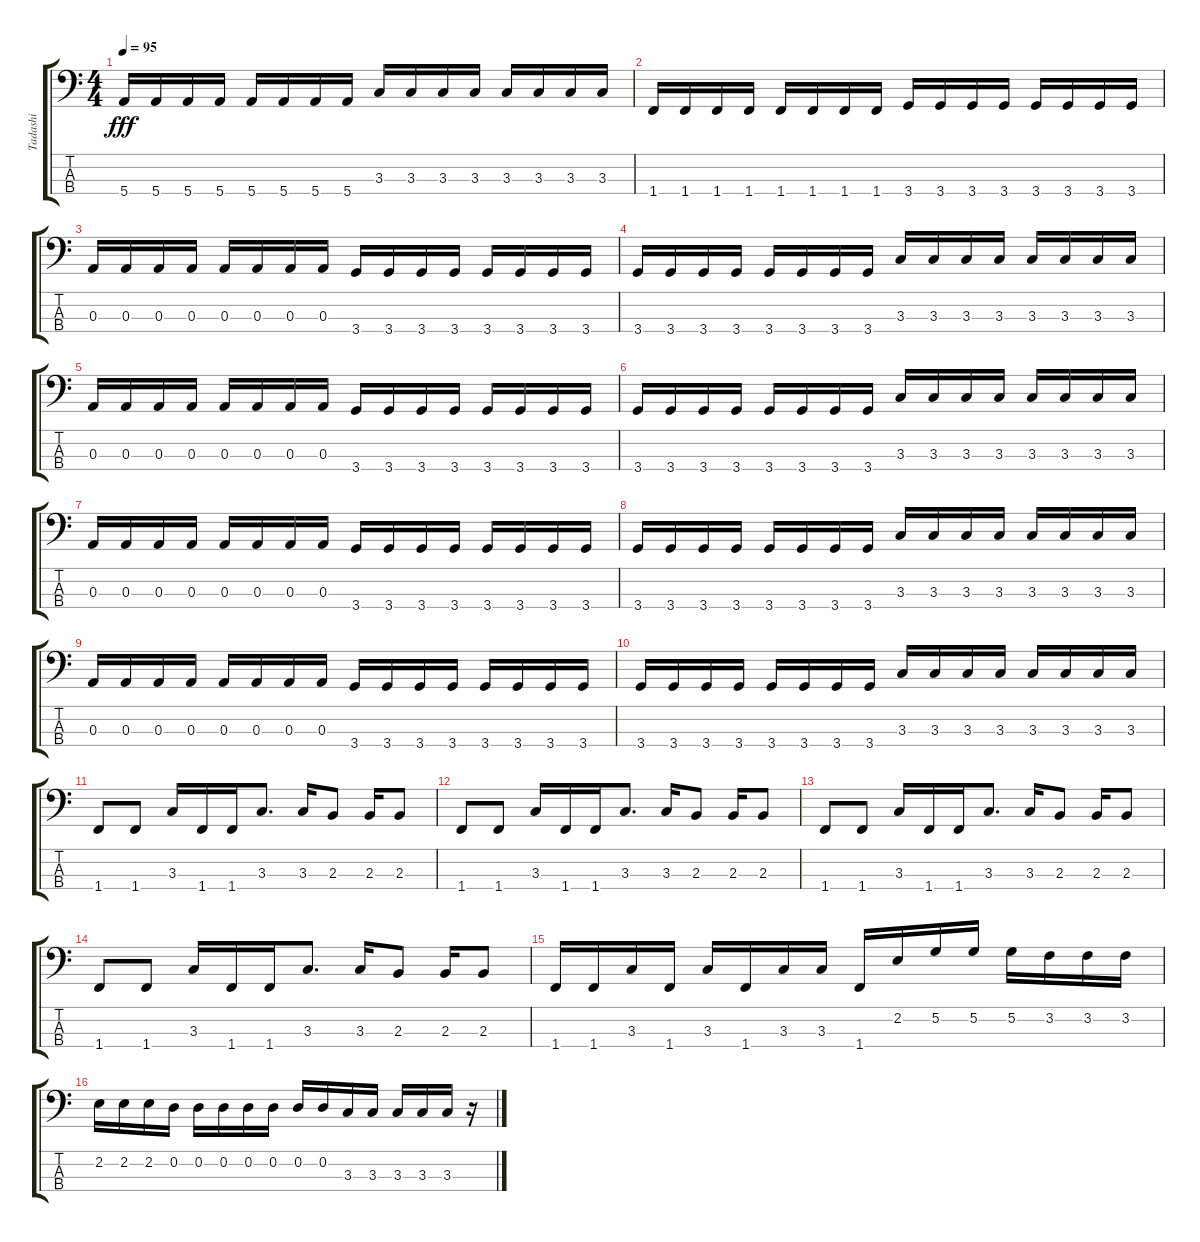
\track ("Tadashi" "Tadashi") {instrument electricbasspick}
\staff {score tabs}
\tuning (G2 D2 A1 E1) {hide}
\ts (4 4)
\tempo 95
\clef f4
\ks c
5.4.16{dy fff} 5.4.16 5.4.16 5.4.16 5.4.16 5.4.16 5.4.16 5.4.16 3.3.16 3.3.16 3.3.16 3.3.16 3.3.16 3.3.16 3.3.16 3.3.16 |
1.4.16 1.4.16 1.4.16 1.4.16 1.4.16 1.4.16 1.4.16 1.4.16 3.4.16 3.4.16 3.4.16 3.4.16 3.4.16 3.4.16 3.4.16 3.4.16 |
0.3.16 0.3.16 0.3.16 0.3.16 0.3.16 0.3.16 0.3.16 0.3.16 3.4.16 3.4.16 3.4.16 3.4.16 3.4.16 3.4.16 3.4.16 3.4.16 |
3.4.16 3.4.16 3.4.16 3.4.16 3.4.16 3.4.16 3.4.16 3.4.16 3.3.16 3.3.16 3.3.16 3.3.16 3.3.16 3.3.16 3.3.16 3.3.16 |
0.3.16 0.3.16 0.3.16 0.3.16 0.3.16 0.3.16 0.3.16 0.3.16 3.4.16 3.4.16 3.4.16 3.4.16 3.4.16 3.4.16 3.4.16 3.4.16 |
3.4.16 3.4.16 3.4.16 3.4.16 3.4.16 3.4.16 3.4.16 3.4.16 3.3.16 3.3.16 3.3.16 3.3.16 3.3.16 3.3.16 3.3.16 3.3.16 |
0.3.16 0.3.16 0.3.16 0.3.16 0.3.16 0.3.16 0.3.16 0.3.16 3.4.16 3.4.16 3.4.16 3.4.16 3.4.16 3.4.16 3.4.16 3.4.16 |
3.4.16 3.4.16 3.4.16 3.4.16 3.4.16 3.4.16 3.4.16 3.4.16 3.3.16 3.3.16 3.3.16 3.3.16 3.3.16 3.3.16 3.3.16 3.3.16 |
0.3.16 0.3.16 0.3.16 0.3.16 0.3.16 0.3.16 0.3.16 0.3.16 3.4.16 3.4.16 3.4.16 3.4.16 3.4.16 3.4.16 3.4.16 3.4.16 |
3.4.16 3.4.16 3.4.16 3.4.16 3.4.16 3.4.16 3.4.16 3.4.16 3.3.16 3.3.16 3.3.16 3.3.16 3.3.16 3.3.16 3.3.16 3.3.16 |
1.4.8 1.4.8 3.3.16 1.4.16 1.4.16 3.3.8{d} 3.3.16 2.3.8 2.3.16 2.3.8 |
1.4.8 1.4.8 3.3.16 1.4.16 1.4.16 3.3.8{d} 3.3.16 2.3.8 2.3.16 2.3.8 |
1.4.8 1.4.8 3.3.16 1.4.16 1.4.16 3.3.8{d} 3.3.16 2.3.8 2.3.16 2.3.8 |
1.4.8 1.4.8 3.3.16 1.4.16 1.4.16 3.3.8{d} 3.3.16 2.3.8 2.3.16 2.3.8 |
1.4.16 1.4.16 3.3.16 1.4.16 3.3.16 1.4.16 3.3.16 3.3.16 1.4.16 2.2.16 5.2.16 5.2.16 5.2.16 3.2.16 3.2.16 3.2.16 |
2.2.16 2.2.16 2.2.16 0.2.16 0.2.16 0.2.16 0.2.16 0.2.16 0.2.16 0.2.16 3.3.16 3.3.16 3.3.16 3.3.16 3.3.16 r.16
